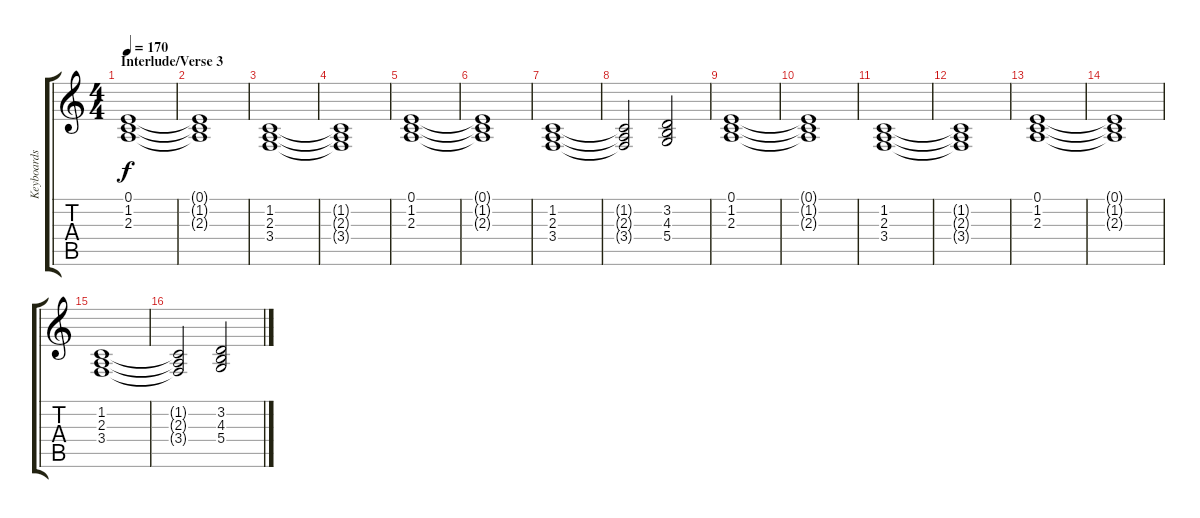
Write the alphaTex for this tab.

\track ("Keyboards" "Keyboards") {instrument tremolostrings}
\staff {score tabs}
\tuning (E4 B3 G3 D3 A2 E2) {hide}
\ts (4 4)
\section ("" "Interlude/Verse 3")
\tempo 170
\clef g2
\ks c
(0.1 1.2 2.3).1{dy f} |
(0.1{t} 1.2{t} 2.3{t}).1 |
(1.2 2.3 3.4).1 |
(1.2{t} 2.3{t} 3.4{t}).1 |
(0.1 1.2 2.3).1 |
(0.1{t} 1.2{t} 2.3{t}).1 |
(1.2 2.3 3.4).1 |
(1.2{t} 2.3{t} 3.4{t}).2 (3.2 4.3 5.4).2 |
(0.1 1.2 2.3).1 |
(0.1{t} 1.2{t} 2.3{t}).1 |
(1.2 2.3 3.4).1 |
(1.2{t} 2.3{t} 3.4{t}).1 |
(0.1 1.2 2.3).1 |
(0.1{t} 1.2{t} 2.3{t}).1 |
(1.2 2.3 3.4).1 |
(1.2{t} 2.3{t} 3.4{t}).2 (3.2 4.3 5.4).2
